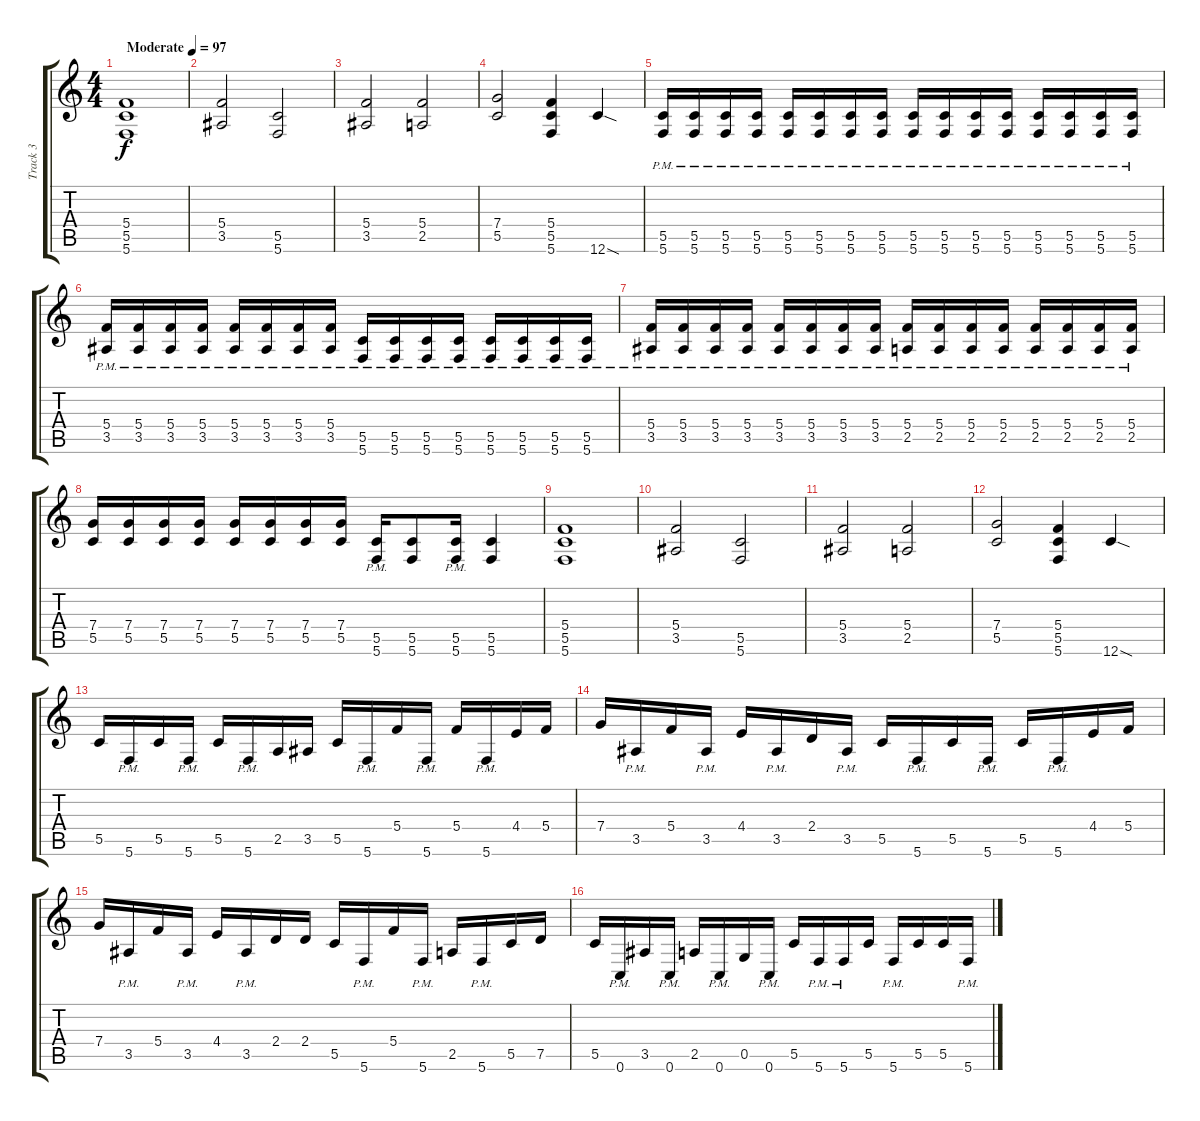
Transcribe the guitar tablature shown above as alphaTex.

\track ("Track 3" "Track 3") {instrument distortionguitar}
\staff {score tabs}
\tuning (D4 A3 F3 C3 G2 C2) {hide}
\ts (4 4)
\tempo (97 "Moderate")
\clef g2
\ks c
(5.4 5.5 5.6).1{dy f instrument distortionguitar} |
(5.4 3.5).2 (5.5 5.6).2 |
(5.4 3.5).2 (5.4 2.5).2 |
(7.4 5.5).2 (5.4 5.5 5.6).4 12.6{sod}.4 |
(5.5{pm} 5.6{pm}).16 (5.5{pm} 5.6{pm}).16 (5.5{pm} 5.6{pm}).16 (5.5{pm} 5.6{pm}).16 (5.5{pm} 5.6{pm}).16 (5.5{pm} 5.6{pm}).16 (5.5{pm} 5.6{pm}).16 (5.5{pm} 5.6{pm}).16 (5.5{pm} 5.6{pm}).16 (5.5{pm} 5.6{pm}).16 (5.5{pm} 5.6{pm}).16 (5.5{pm} 5.6{pm}).16 (5.5{pm} 5.6{pm}).16 (5.5{pm} 5.6{pm}).16 (5.5{pm} 5.6{pm}).16 (5.5{pm} 5.6{pm}).16 |
(5.4{pm} 3.5{pm}).16 (5.4{pm} 3.5{pm}).16 (5.4{pm} 3.5{pm}).16 (5.4{pm} 3.5{pm}).16 (5.4{pm} 3.5{pm}).16 (5.4{pm} 3.5{pm}).16 (5.4{pm} 3.5{pm}).16 (5.4{pm} 3.5{pm}).16 (5.5{pm} 5.6{pm}).16 (5.5{pm} 5.6{pm}).16 (5.5{pm} 5.6{pm}).16 (5.5{pm} 5.6{pm}).16 (5.5{pm} 5.6{pm}).16 (5.5{pm} 5.6{pm}).16 (5.5{pm} 5.6{pm}).16 (5.5{pm} 5.6{pm}).16 |
(5.4{pm} 3.5{pm}).16 (5.4{pm} 3.5{pm}).16 (5.4{pm} 3.5{pm}).16 (5.4{pm} 3.5{pm}).16 (5.4{pm} 3.5{pm}).16 (5.4{pm} 3.5{pm}).16 (5.4{pm} 3.5{pm}).16 (5.4{pm} 3.5{pm}).16 (5.4{pm} 2.5{pm}).16 (5.4{pm} 2.5{pm}).16 (5.4{pm} 2.5{pm}).16 (5.4{pm} 2.5{pm}).16 (5.4{pm} 2.5{pm}).16 (5.4{pm} 2.5{pm}).16 (5.4{pm} 2.5{pm}).16 (5.4{pm} 2.5{pm}).16 |
(7.4 5.5).16 (7.4 5.5).16 (7.4 5.5).16 (7.4 5.5).16 (7.4 5.5).16 (7.4 5.5).16 (7.4 5.5).16 (7.4 5.5).16 (5.5{pm} 5.6{pm}).16 (5.5 5.6).8 (5.5{pm} 5.6{pm}).16 (5.5 5.6).4 |
(5.4 5.5 5.6).1 |
(5.4 3.5).2 (5.5 5.6).2 |
(5.4 3.5).2 (5.4 2.5).2 |
(7.4 5.5).2 (5.4 5.5 5.6).4 12.6{sod}.4 |
5.5.16 5.6{pm}.16 5.5.16 5.6{pm}.16 5.5.16 5.6{pm}.16 2.5.16 3.5.16 5.5.16 5.6{pm}.16 5.4.16 5.6{pm}.16 5.4.16 5.6{pm}.16 4.4.16 5.4.16 |
7.4.16 3.5{pm}.16 5.4.16 3.5{pm}.16 4.4.16 3.5{pm}.16 2.4.16 3.5{pm}.16 5.5.16 5.6{pm}.16 5.5.16 5.6{pm}.16 5.5.16 5.6{pm}.16 4.4.16 5.4.16 |
7.4.16 3.5{pm}.16 5.4.16 3.5{pm}.16 4.4.16 3.5{pm}.16 2.4.16 2.4.16 5.5.16 5.6{pm}.16 5.4.16 5.6{pm}.16 2.5.16 5.6{pm}.16 5.5.16 7.5.16 |
5.5.16 0.6{pm}.16 3.5.16 0.6{pm}.16 2.5.16 0.6{pm}.16 0.5.16 0.6{pm}.16 5.5.16 5.6{pm}.16 5.6{pm}.16 5.5.16 5.6{pm}.16 5.5.16 5.5.16 5.6{pm}.16
